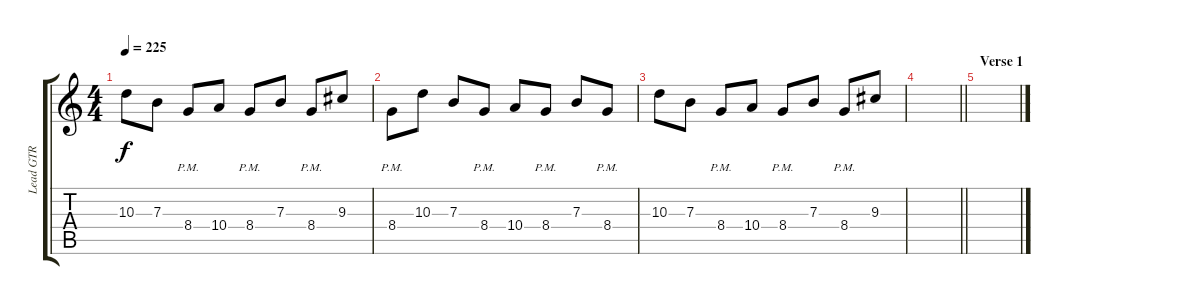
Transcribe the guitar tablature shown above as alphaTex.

\track ("Lead GTR" "Lead GTR") {instrument distortionguitar}
\staff {score tabs}
\tuning (Db4 Ab3 E3 B2 Gb2 B1) {hide}
\ts (4 4)
\tempo 225
\clef g2
\ks c
10.3.8{dy f} 7.3.8 8.4{pm}.8 10.4.8 8.4{pm}.8 7.3.8 8.4{pm}.8 9.3.8 |
8.4{pm}.8 10.3.8 7.3.8 8.4{pm}.8 10.4.8 8.4{pm}.8 7.3.8 8.4{pm}.8 |
10.3.8 7.3.8 8.4{pm}.8 10.4.8 8.4{pm}.8 7.3.8 8.4{pm}.8 9.3.8 |
\barLineRight lightlight
|
\section ("" "Verse 1")
